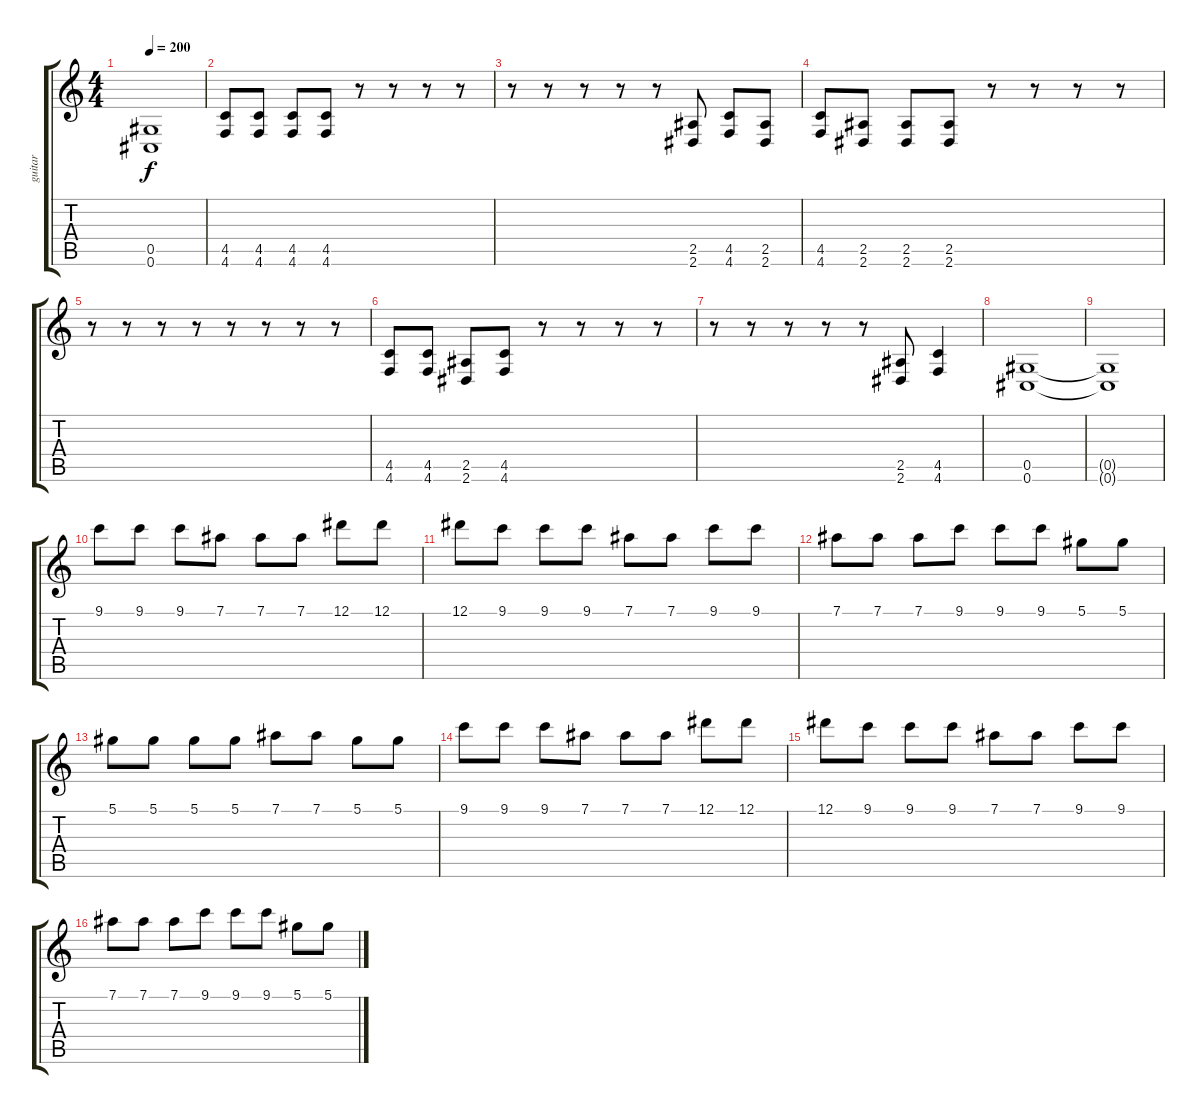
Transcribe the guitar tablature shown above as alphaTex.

\track ("guitar" "guitar") {instrument distortionguitar}
\staff {score tabs}
\tuning (Eb4 Bb3 Gb3 Db3 Ab2 Db2) {hide}
\ts (4 4)
\tempo 200
\clef g2
\ks c
(0.5{t} 0.6{t}).1{dy f} |
(4.5 4.6).8 (4.5 4.6).8 (4.5 4.6).8 (4.5 4.6).8 r.8 r.8 r.8 r.8 |
r.8 r.8 r.8 r.8 r.8 (2.5 2.6).8 (4.5 4.6).8 (2.5 2.6).8 |
(4.5 4.6).8 (2.5 2.6).8 (2.5 2.6).8 (2.5 2.6).8 r.8 r.8 r.8 r.8 |
r.8 r.8 r.8 r.8 r.8 r.8 r.8 r.8 |
(4.5 4.6).8 (4.5 4.6).8 (2.5 2.6).8 (4.5 4.6).8 r.8 r.8 r.8 r.8 |
r.8 r.8 r.8 r.8 r.8 (2.5 2.6).8 (4.5 4.6).4 |
(0.5 0.6).1 |
(0.5{t} 0.6{t}).1 |
9.1.8 9.1.8 9.1.8 7.1.8 7.1.8 7.1.8 12.1.8 12.1.8 |
12.1.8 9.1.8 9.1.8 9.1.8 7.1.8 7.1.8 9.1.8 9.1.8 |
7.1.8 7.1.8 7.1.8 9.1.8 9.1.8 9.1.8 5.1.8 5.1.8 |
5.1.8 5.1.8 5.1.8 5.1.8 7.1.8 7.1.8 5.1.8 5.1.8 |
9.1.8 9.1.8 9.1.8 7.1.8 7.1.8 7.1.8 12.1.8 12.1.8 |
12.1.8 9.1.8 9.1.8 9.1.8 7.1.8 7.1.8 9.1.8 9.1.8 |
7.1.8 7.1.8 7.1.8 9.1.8 9.1.8 9.1.8 5.1.8 5.1.8
